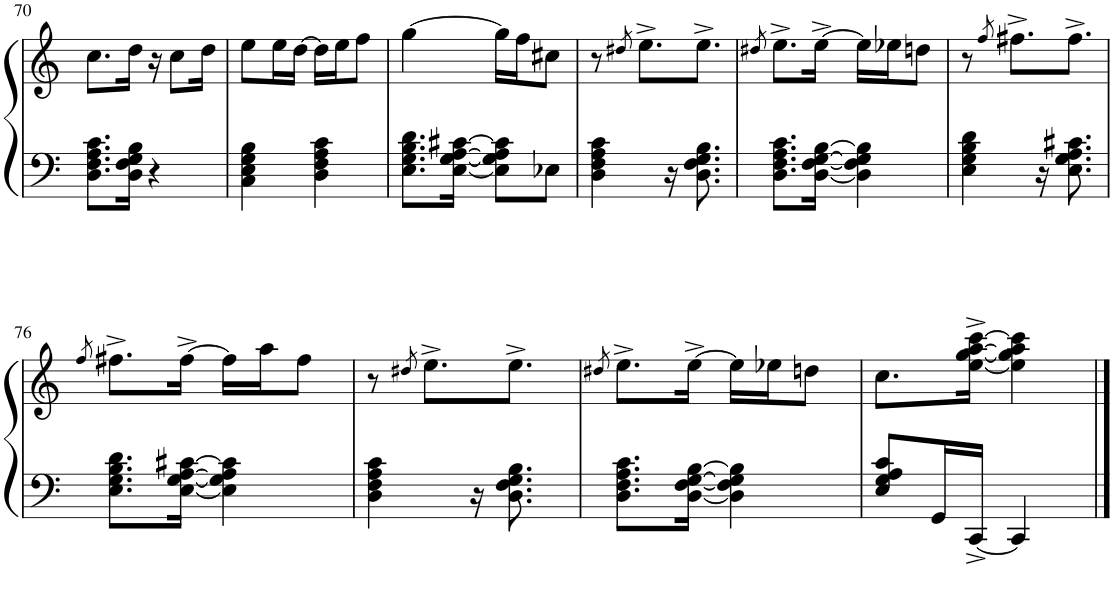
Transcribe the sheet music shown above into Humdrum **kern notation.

**kern	**kern
*part1	*part1
*staff2	*staff1
*I"Piano	*
*I'Pno.	*
!!LO:PB:g=z
*clefF4	*clefG2
*k[]	*k[]
*M2/4	*M2/4
=70	=70
8.D\ 8.F\ 8.A\ 8.c\L	8.cc\L
16D\ 16F\ 16G\ 16B\Jk	16dd\Jk
4r	16r
.	8cc\L
.	16dd\Jk
=71	=71
4C\ 4E\ 4G\ 4B\	8ee\L
.	16ee\L
.	[16dd\JJ
4D\ 4F\ 4A\ 4c\	16dd\LL]
.	16ee\J
.	8ff\J
=72	=72
8.E\ 8.G\ 8.B\ 8.d\L	[4gg\
[16E\ [16G\ [16A\ [16c#X\Jk	.
8E\] 8G\] 8A\] 8c#\]L	16gg\LL]
.	16ff\J
8E-X\J	8cc#X\J
=73	=73
4D\ 4F\ 4A\ 4c\	8r
.	8qdd#X/
.	8.ee^\L
16r	.
8.D\ 8.F\ 8.G\ 8.B\	8.ee^\J
=74	=74
.	8qdd#X/
8.D\ 8.F\ 8.A\ 8.c\L	8.ee^\L
[16D\ [16F\ [16G\ [16B\Jk	[16ee^\Jk
4D\] 4F\] 4G\] 4B\]	16ee\LL]
.	16ee-X\J
.	8ddn\J
=75	=75
4E\ 4G\ 4B\ 4d\	8r
.	8qff/
.	8.ff#X^\L
16r	.
8.E\ 8.G\ 8.A\ 8.c#X\	8.ff#^\J
!!LO:LB:g=z
=76	=76
.	8qff/
8.E\ 8.G\ 8.B\ 8.d\L	8.ff#X^\L
[16E\ [16G\ [16A\ [16c#X\Jk	[16ff#^\Jk
4E\] 4G\] 4A\] 4c#\]	16ff#\LL]
.	16aa\J
.	8ff#\J
=77	=77
4D\ 4F\ 4A\ 4c\	8r
.	8qdd#X/
.	8.ee^\L
16r	.
8.D\ 8.F\ 8.G\ 8.B\	8.ee^\J
=78	=78
.	8qdd#X/
8.D\ 8.F\ 8.A\ 8.c\L	8.ee^\L
[16D\ [16F\ [16G\ [16B\Jk	[16ee^\Jk
4D\] 4F\] 4G\] 4B\]	16ee\LL]
.	16ee-X\J
.	8ddn\J
=79	=79
8E/ 8G/ 8A/ 8c/L	8.cc\L
16GG/L	.
[16CC^/JJ	[16ee\^ [16gg\^ [16aa\^ [16ccc\^Jk
4CC/]	4ee\] 4gg\] 4aa\] 4ccc\]
==	==
*-	*-
